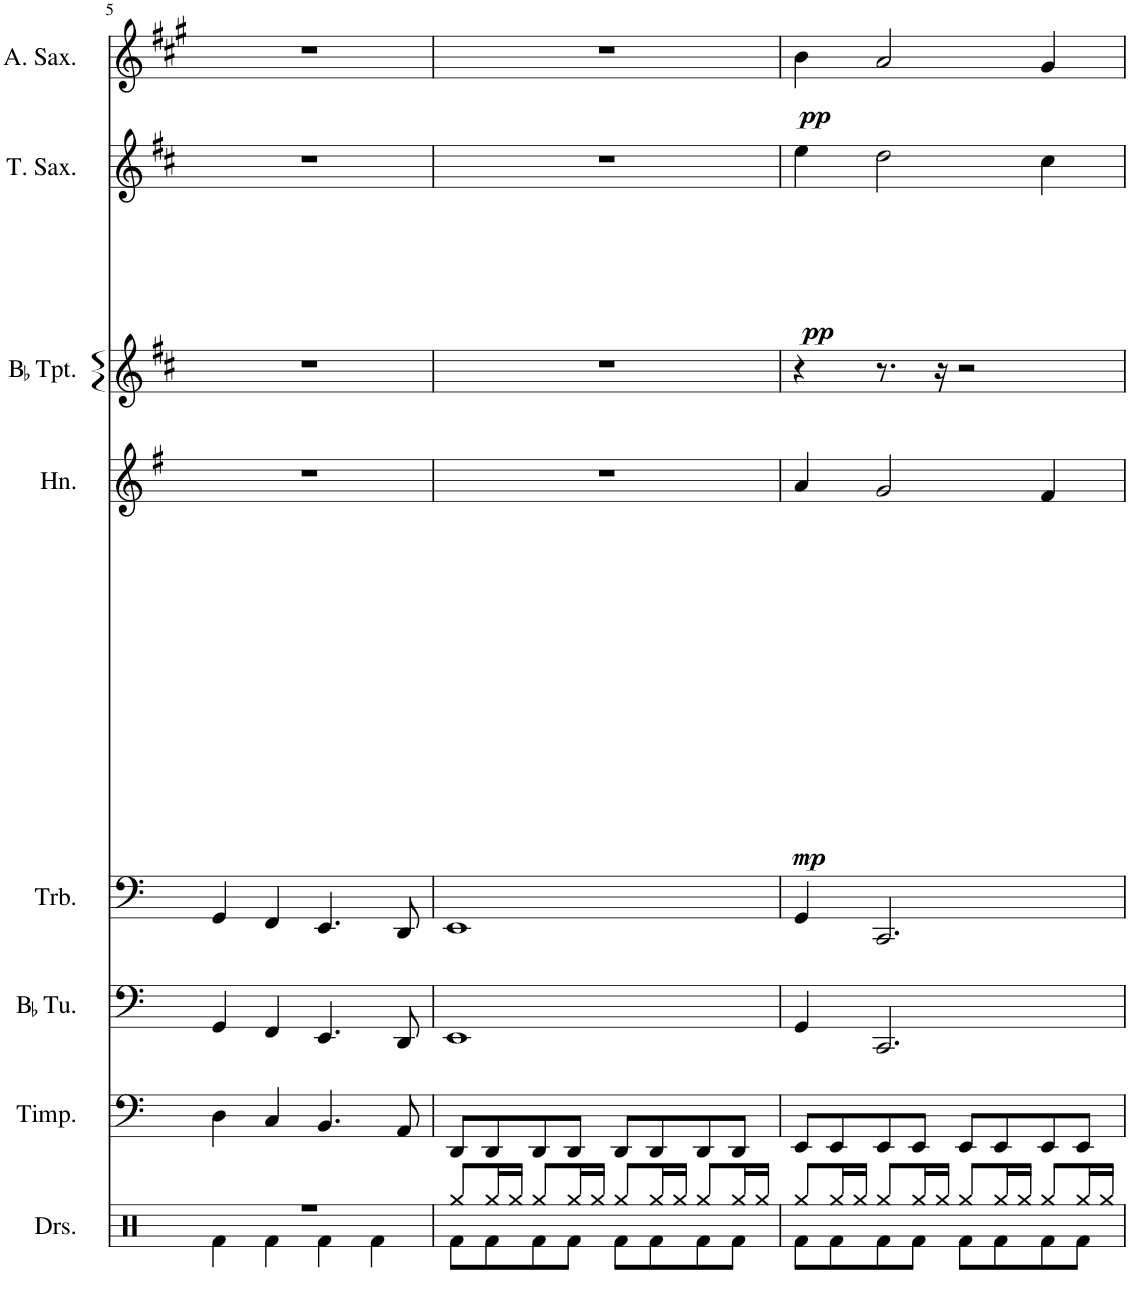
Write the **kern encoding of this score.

**kern	**kern	**kern	**kern	**kern	**dynam	**kern	**kern	**dynam	**kern	**dynam
*part8	*part7	*part6	*part5	*part4	*part4	*part3	*part2	*part2	*part1	*part1
*staff8	*staff7	*staff6	*staff5	*staff4	*staff4	*staff3	*staff2	*staff2	*staff1	*staff1
*I"Drumset	*I"Timpani	*I"BaccidentalFlat Tuba	*I"Trombone	*I"Horn	*	*I"BaccidentalFlat Trumpet	*I"Tenor Saxophone	*	*I"Alto Saxophone	*
*I'Drs.	*I'Timp.	*I'BaccidentalFlat Tu.	*I'Trb.	*I'Hn.	*	*I'BaccidentalFlat Tpt.	*I'T. Sax.	*	*I'A. Sax.	*
!!LO:PB:g=z
*clefX	*clefF4	*clefF4	*clefF4	*clefG2	*	*clefG2	*clefG2	*	*clefG2	*
*	*	*	*	*Trd4c7	*	*Trd1c2	*Trd12c21	*	*Trd5c9	*
*k[]	*k[]	*k[]	*k[]	*k[f#]	*	*k[f#c#]	*k[f#c#]	*	*k[f#c#g#]	*
*M4/4	*M4/4	*M4/4	*M4/4	*M4/4	*	*M4/4	*M4/4	*	*M4/4	*
=5	=5	=5	=5	=5	=5	=5	=5	=5	=5	=5
*^	*	*	*	*	*	*	*	*	*	*
1r	4Rf\	4D\	4GG/	4GG/	1r	.	1r	1r	.	1r	.
.	4Rf\	4C/	4FF/	4FF/	.	.	.	.	.	.	.
.	4Rf\	4.BB/	4.EE/	4.EE/	.	.	.	.	.	.	.
.	4Rf\	.	.	.	.	.	.	.	.	.	.
.	.	8AA/	8DD/	8DD/	.	.	.	.	.	.	.
=6	=6	=6	=6	=6	=6	=6	=6	=6	=6	=6	=6
8Rgg/L	8Rf\L	8DD/L	1EE	1EE	1r	.	1r	1r	.	1r	.
16Rgg/L	8Rf\	8DD/	.	.	.	.	.	.	.	.	.
16Rgg/JJ	.	.	.	.	.	.	.	.	.	.	.
8Rgg/L	8Rf\	8DD/	.	.	.	.	.	.	.	.	.
16Rgg/L	8Rf\J	8DD/J	.	.	.	.	.	.	.	.	.
16Rgg/JJ	.	.	.	.	.	.	.	.	.	.	.
8Rgg/L	8Rf\L	8DD/L	.	.	.	.	.	.	.	.	.
16Rgg/L	8Rf\	8DD/	.	.	.	.	.	.	.	.	.
16Rgg/JJ	.	.	.	.	.	.	.	.	.	.	.
8Rgg/L	8Rf\	8DD/	.	.	.	.	.	.	.	.	.
16Rgg/L	8Rf\J	8DD/J	.	.	.	.	.	.	.	.	.
16Rgg/JJ	.	.	.	.	.	.	.	.	.	.	.
=7	=7	=7	=7	=7	=7	=7	=7	=7	=7	=7	=7
!	!	!	!	!	!	!LO:DY:b	!	!	!LO:DY:b	!	!LO:DY:b
8Rgg/L	8Rf\L	8EE/L	4GG/	4GG/	4a/	mp	4r	4ee\	pp	4b\	pp
16Rgg/L	8Rf\	8EE/	.	.	.	.	.	.	.	.	.
16Rgg/JJ	.	.	.	.	.	.	.	.	.	.	.
8Rgg/L	8Rf\	8EE/	2.CC/	2.CC/	2g/	.	8.r	2dd\	.	2a/	.
16Rgg/L	8Rf\J	8EE/J	.	.	.	.	.	.	.	.	.
16Rgg/JJ	.	.	.	.	.	.	16r	.	.	.	.
8Rgg/L	8Rf\L	8EE/L	.	.	.	.	2r	.	.	.	.
16Rgg/L	8Rf\	8EE/	.	.	.	.	.	.	.	.	.
16Rgg/JJ	.	.	.	.	.	.	.	.	.	.	.
8Rgg/L	8Rf\	8EE/	.	.	4f#/	.	.	4cc#\	.	4g#/	.
16Rgg/L	8Rf\J	8EE/J	.	.	.	.	.	.	.	.	.
16Rgg/JJ	.	.	.	.	.	.	.	.	.	.	.
*v	*v	*	*	*	*	*	*	*	*	*	*
=	=	=	=	=	=	=	=	=	=	=
*-	*-	*-	*-	*-	*-	*-	*-	*-	*-	*-
